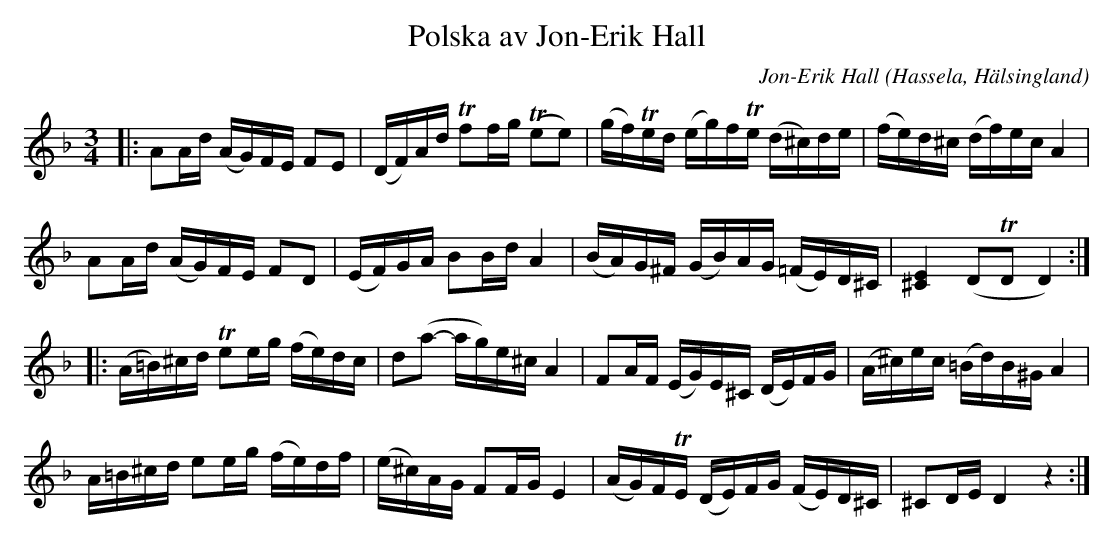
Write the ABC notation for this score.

X:1
T:Polska av Jon-Erik Hall
O:Hassela, Hälsingland
C:Jon-Erik Hall
M:3/4
L:1/16
K:Dm
|:A2Ad (AG)FE F2E2|(DF)Ad Tf2fg (Te2e2)|(gf)Ted (eg)fTe (d^c)de|(fe)d^c (df)ec A4|
A2Ad (AG)FE F2D2|(EF)GA B2Bd A4|(BA)G^F (GB)AG (=FE)D^C|[E^C]4 (D2TD2 D4):|
|:(A=B)^cd Te2eg (fe)dc|d2(a2- ag)e^c A4|F2AF (EG)E^C (DE)FG|(A^c)ec (=Bd)B^G A4|
A=B^cd e2eg (fe)df|(e^c)AG F2FG E4|(AG)FTE (DE)FG (FE)D^C|^C2DE D4 z4:|
